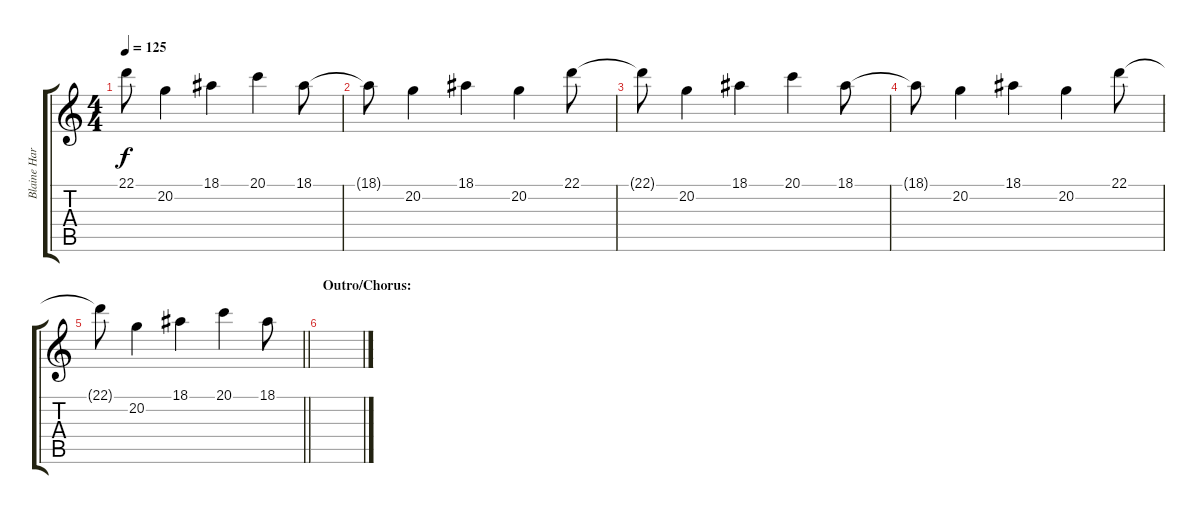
\track ("Blaine Harrison (Keyboard 3)" "Blaine Har") {instrument musicbox}
\staff {score tabs}
\tuning (E4 B3 G3 D3 A2 E2) {hide}
\ts (4 4)
\tempo 125
\clef g2
\ks c
22.1{t}.8{dy f} 20.2.4 18.1.4 20.1.4 18.1.8 |
18.1{t}.8 20.2.4 18.1.4 20.2.4 22.1.8 |
22.1{t}.8 20.2.4 18.1.4 20.1.4 18.1.8 |
18.1{t}.8 20.2.4 18.1.4 20.2.4 22.1.8 |
\barLineRight lightlight
22.1{t}.8{volume 4} 20.2.4 18.1.4 20.1.4 18.1.8 |
\section ("" "Outro/Chorus:")
